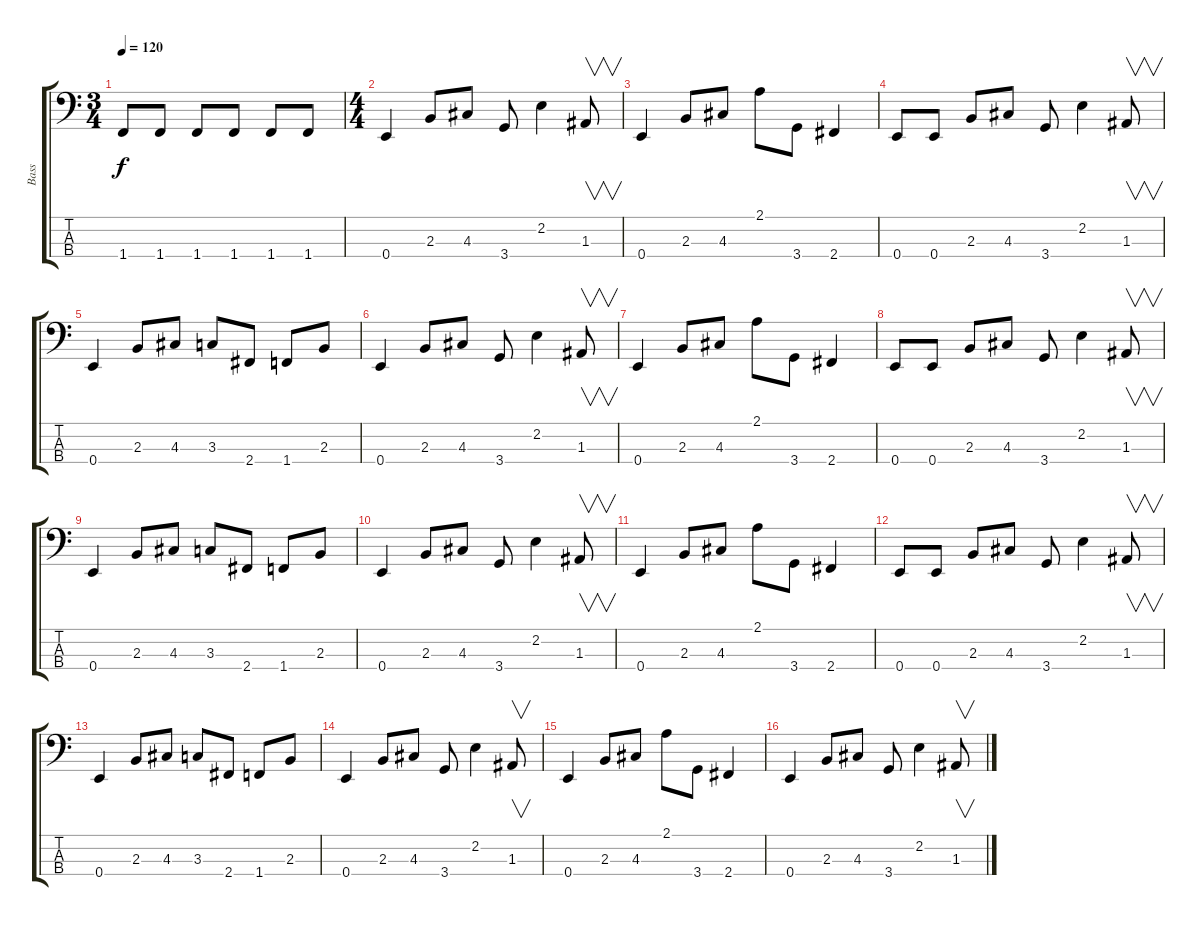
\track ("Bass" "Bass") {instrument electricbasspick}
\staff {score tabs}
\tuning (G2 D2 A1 E1) {hide}
\ts (3 4)
\tempo 120
\clef f4
\ks c
1.4.8{dy f} 1.4.8 1.4.8 1.4.8 1.4.8 1.4.8 |
\ts (4 4)
0.4.4 2.3.8 4.3.8 3.4.8 2.2.4 1.3.8{v} |
0.4.4 2.3.8 4.3.8 2.1.8 3.4.8 2.4.4 |
0.4.8 0.4.8 2.3.8 4.3.8 3.4.8 2.2.4 1.3.8{v} |
0.4.4 2.3.8 4.3.8 3.3.8 2.4.8 1.4.8 2.3.8 |
0.4.4 2.3.8 4.3.8 3.4.8 2.2.4 1.3.8{v} |
0.4.4 2.3.8 4.3.8 2.1.8 3.4.8 2.4.4 |
0.4.8 0.4.8 2.3.8 4.3.8 3.4.8 2.2.4 1.3.8{v} |
0.4.4 2.3.8 4.3.8 3.3.8 2.4.8 1.4.8 2.3.8 |
0.4.4 2.3.8 4.3.8 3.4.8 2.2.4 1.3.8{v} |
0.4.4 2.3.8 4.3.8 2.1.8 3.4.8 2.4.4 |
0.4.8 0.4.8 2.3.8 4.3.8 3.4.8 2.2.4 1.3.8{v} |
0.4.4 2.3.8 4.3.8 3.3.8 2.4.8 1.4.8 2.3.8 |
0.4.4 2.3.8 4.3.8 3.4.8 2.2.4 1.3.8{v} |
0.4.4 2.3.8 4.3.8 2.1.8 3.4.8 2.4.4 |
0.4.4 2.3.8 4.3.8 3.4.8 2.2.4 1.3.8{v}
